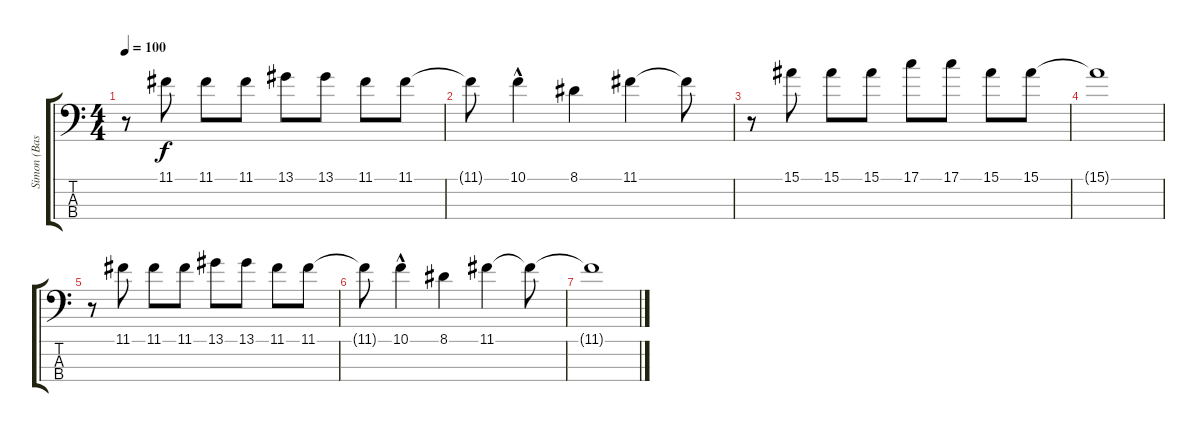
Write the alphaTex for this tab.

\track ("Simon (Bass)" "Simon (Bas") {instrument acousticbass}
\staff {score tabs}
\tuning (G2 D2 A1 E1) {hide}
\ts (4 4)
\tempo 100
\clef f4
\ks c
r.8{dy f} 11.1.8 11.1.8 11.1.8 13.1.8 13.1.8 11.1.8 11.1.8 |
11.1{t}.8 10.1{hac}.4 8.1.4 11.1.4 11.1{t}.8 |
r.8 15.1.8 15.1.8 15.1.8 17.1.8 17.1.8 15.1.8 15.1.8 |
15.1{t}.1 |
r.8 11.1.8 11.1.8 11.1.8 13.1.8 13.1.8 11.1.8 11.1.8 |
11.1{t}.8 10.1{hac}.4 8.1.4 11.1.4 11.1{t}.8 |
11.1{t}.1
